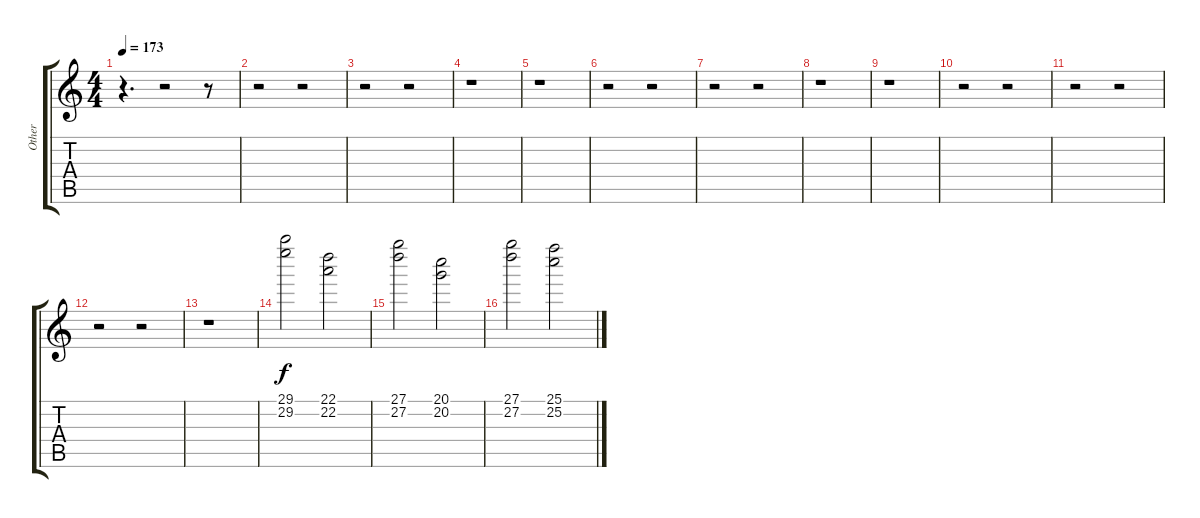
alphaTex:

\track ("Other" "Other") {instrument acousticguitarsteel}
\staff {score tabs}
\tuning (E4 B3 G3 D3 A2 E2) {hide}
\ts (4 4)
\tempo 173
\clef g2
\ks c
r.4{d dy f} r.2 r.8 |
r.2 r.2 |
r.2 r.2 |
r.1 |
r.1 |
r.2 r.2 |
r.2 r.2 |
r.1 |
r.1 |
r.2 r.2 |
r.2 r.2 |
r.2 r.2 |
r.1 |
(29.1 29.2).2 (22.1 22.2).2 |
(27.1 27.2).2 (20.1 20.2).2 |
(27.1 27.2).2 (25.1 25.2).2
